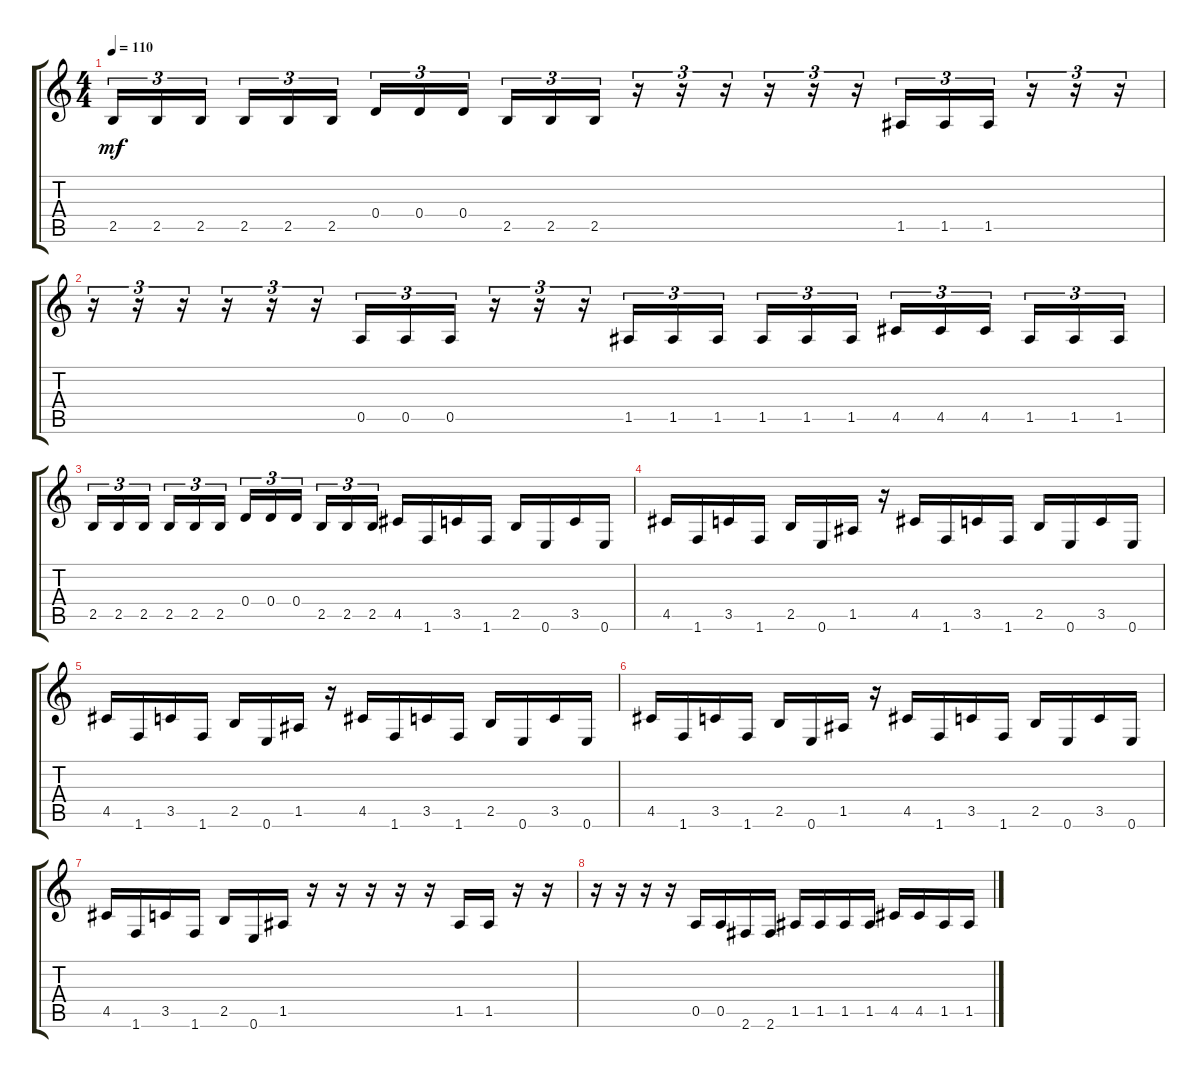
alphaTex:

\track "" {instrument distortionguitar}
\staff {score tabs}
\tuning (E4 B3 G3 D3 A2 E2) {hide}
\ts (4 4)
\tempo 110
\clef g2
\ks c
2.5.16{tu (3 2) dy mf} 2.5.16{tu (3 2)} 2.5.16{tu (3 2)} 2.5.16{tu (3 2)} 2.5.16{tu (3 2)} 2.5.16{tu (3 2)} 0.4.16{tu (3 2)} 0.4.16{tu (3 2)} 0.4.16{tu (3 2)} 2.5.16{tu (3 2)} 2.5.16{tu (3 2)} 2.5.16{tu (3 2)} r.16{tu (3 2)} r.16{tu (3 2)} r.16{tu (3 2)} r.16{tu (3 2)} r.16{tu (3 2)} r.16{tu (3 2)} 1.5.16{tu (3 2)} 1.5.16{tu (3 2)} 1.5.16{tu (3 2)} r.16{tu (3 2)} r.16{tu (3 2)} r.16{tu (3 2)} |
r.16{tu (3 2)} r.16{tu (3 2)} r.16{tu (3 2)} r.16{tu (3 2)} r.16{tu (3 2)} r.16{tu (3 2)} 0.5.16{tu (3 2)} 0.5.16{tu (3 2)} 0.5.16{tu (3 2)} r.16{tu (3 2)} r.16{tu (3 2)} r.16{tu (3 2)} 1.5.16{tu (3 2)} 1.5.16{tu (3 2)} 1.5.16{tu (3 2)} 1.5.16{tu (3 2)} 1.5.16{tu (3 2)} 1.5.16{tu (3 2)} 4.5.16{tu (3 2)} 4.5.16{tu (3 2)} 4.5.16{tu (3 2)} 1.5.16{tu (3 2)} 1.5.16{tu (3 2)} 1.5.16{tu (3 2)} |
2.5.16{tu (3 2)} 2.5.16{tu (3 2)} 2.5.16{tu (3 2)} 2.5.16{tu (3 2)} 2.5.16{tu (3 2)} 2.5.16{tu (3 2)} 0.4.16{tu (3 2)} 0.4.16{tu (3 2)} 0.4.16{tu (3 2)} 2.5.16{tu (3 2)} 2.5.16{tu (3 2)} 2.5.16{tu (3 2)} 4.5.16 1.6.16 3.5.16 1.6.16 2.5.16 0.6.16 3.5.16 0.6.16 |
4.5.16 1.6.16 3.5.16 1.6.16 2.5.16 0.6.16 1.5.16 r.16 4.5.16 1.6.16 3.5.16 1.6.16 2.5.16 0.6.16 3.5.16 0.6.16 |
4.5.16 1.6.16 3.5.16 1.6.16 2.5.16 0.6.16 1.5.16 r.16 4.5.16 1.6.16 3.5.16 1.6.16 2.5.16 0.6.16 3.5.16 0.6.16 |
4.5.16 1.6.16 3.5.16 1.6.16 2.5.16 0.6.16 1.5.16 r.16 4.5.16 1.6.16 3.5.16 1.6.16 2.5.16 0.6.16 3.5.16 0.6.16 |
4.5.16 1.6.16 3.5.16 1.6.16 2.5.16 0.6.16 1.5.16 r.16 r.16 r.16 r.16 r.16 1.5.16 1.5.16 r.16 r.16 |
r.16 r.16 r.16 r.16 0.5.16 0.5.16 2.6.16 2.6.16 1.5.16 1.5.16 1.5.16 1.5.16 4.5.16 4.5.16 1.5.16 1.5.16
